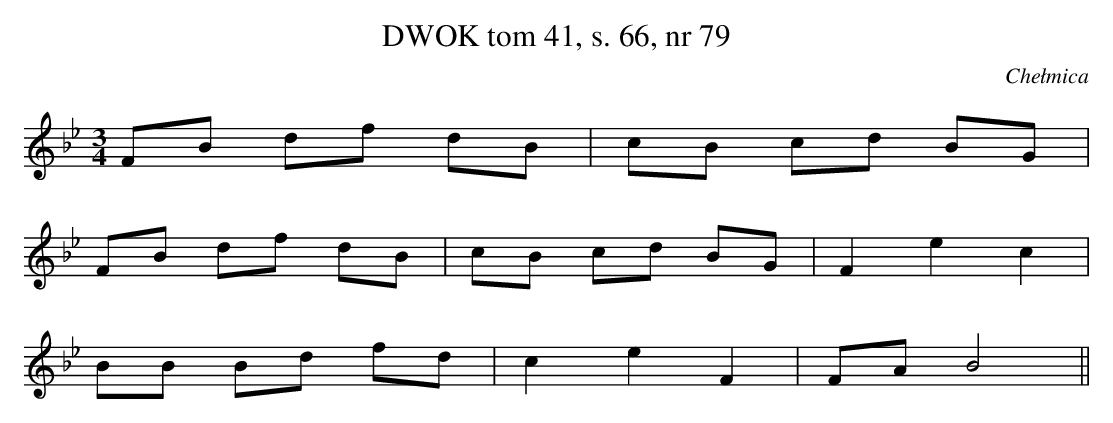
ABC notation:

X:1
T:DWOK tom 41, s. 66, nr 79
O:Chełmica
L:1/16
M:3/4
K:Bb
F2B2 d2f2 d2B2|c2B2 c2d2 B2G2|
F2B2 d2f2 d2B2|c2B2 c2d2 B2G2|F4 e4 c4|
B2B2 B2d2 f2d2|c4 e4 F4|F2A2 B8||
